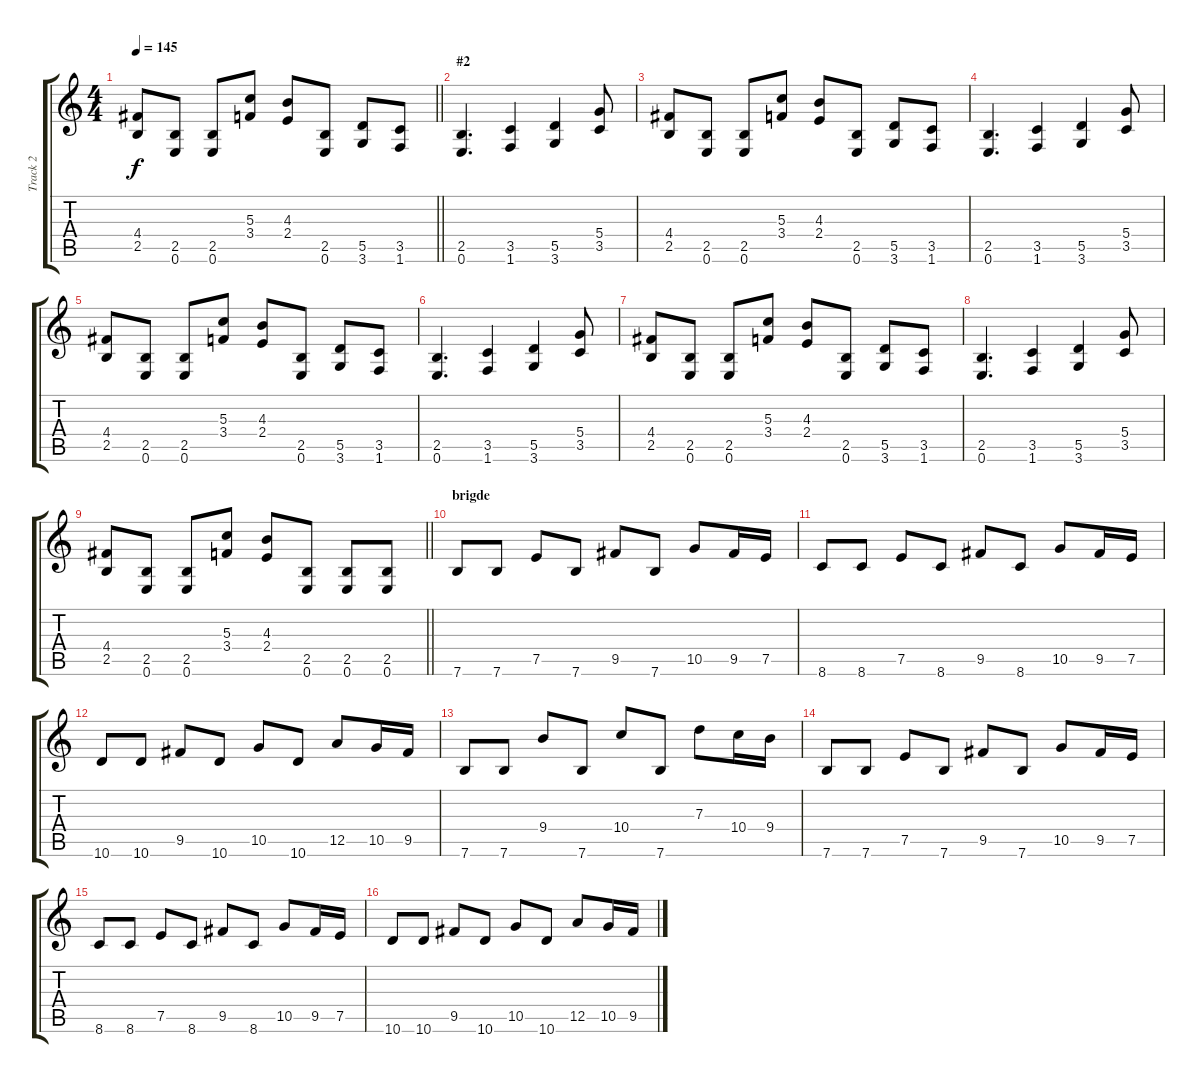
\track ("Track 2" "Track 2") {instrument overdrivenguitar}
\staff {score tabs}
\tuning (E4 B3 G3 D3 A2 E2) {hide}
\ts (4 4)
\tempo 145
\clef g2
\barLineRight lightlight
\ks c
(4.4 2.5).8{dy f} (2.5 0.6).8 (2.5 0.6).8 (5.3 3.4).8 (4.3 2.4).8 (2.5 0.6).8 (5.5 3.6).8 (3.5 1.6).8 |
\section ("" "#2")
(2.5 0.6).4{d} (3.5 1.6).4 (5.5 3.6).4 (5.4 3.5).8 |
(4.4 2.5).8 (2.5 0.6).8 (2.5 0.6).8 (5.3 3.4).8 (4.3 2.4).8 (2.5 0.6).8 (5.5 3.6).8 (3.5 1.6).8 |
(2.5 0.6).4{d} (3.5 1.6).4 (5.5 3.6).4 (5.4 3.5).8 |
(4.4 2.5).8 (2.5 0.6).8 (2.5 0.6).8 (5.3 3.4).8 (4.3 2.4).8 (2.5 0.6).8 (5.5 3.6).8 (3.5 1.6).8 |
(2.5 0.6).4{d} (3.5 1.6).4 (5.5 3.6).4 (5.4 3.5).8 |
(4.4 2.5).8 (2.5 0.6).8 (2.5 0.6).8 (5.3 3.4).8 (4.3 2.4).8 (2.5 0.6).8 (5.5 3.6).8 (3.5 1.6).8 |
(2.5 0.6).4{d} (3.5 1.6).4 (5.5 3.6).4 (5.4 3.5).8 |
\barLineRight lightlight
(4.4 2.5).8 (2.5 0.6).8 (2.5 0.6).8 (5.3 3.4).8 (4.3 2.4).8 (2.5 0.6).8 (2.5 0.6).8 (2.5 0.6).8 |
\section ("" "brigde")
7.6.8 7.6.8 7.5.8 7.6.8 9.5.8 7.6.8 10.5.8 9.5.16 7.5.16 |
8.6.8 8.6.8 7.5.8 8.6.8 9.5.8 8.6.8 10.5.8 9.5.16 7.5.16 |
10.6.8 10.6.8 9.5.8 10.6.8 10.5.8 10.6.8 12.5.8 10.5.16 9.5.16 |
7.6.8 7.6.8 9.4.8 7.6.8 10.4.8 7.6.8 7.3.8 10.4.16 9.4.16 |
7.6.8 7.6.8 7.5.8 7.6.8 9.5.8 7.6.8 10.5.8 9.5.16 7.5.16 |
8.6.8 8.6.8 7.5.8 8.6.8 9.5.8 8.6.8 10.5.8 9.5.16 7.5.16 |
10.6.8 10.6.8 9.5.8 10.6.8 10.5.8 10.6.8 12.5.8 10.5.16 9.5.16
